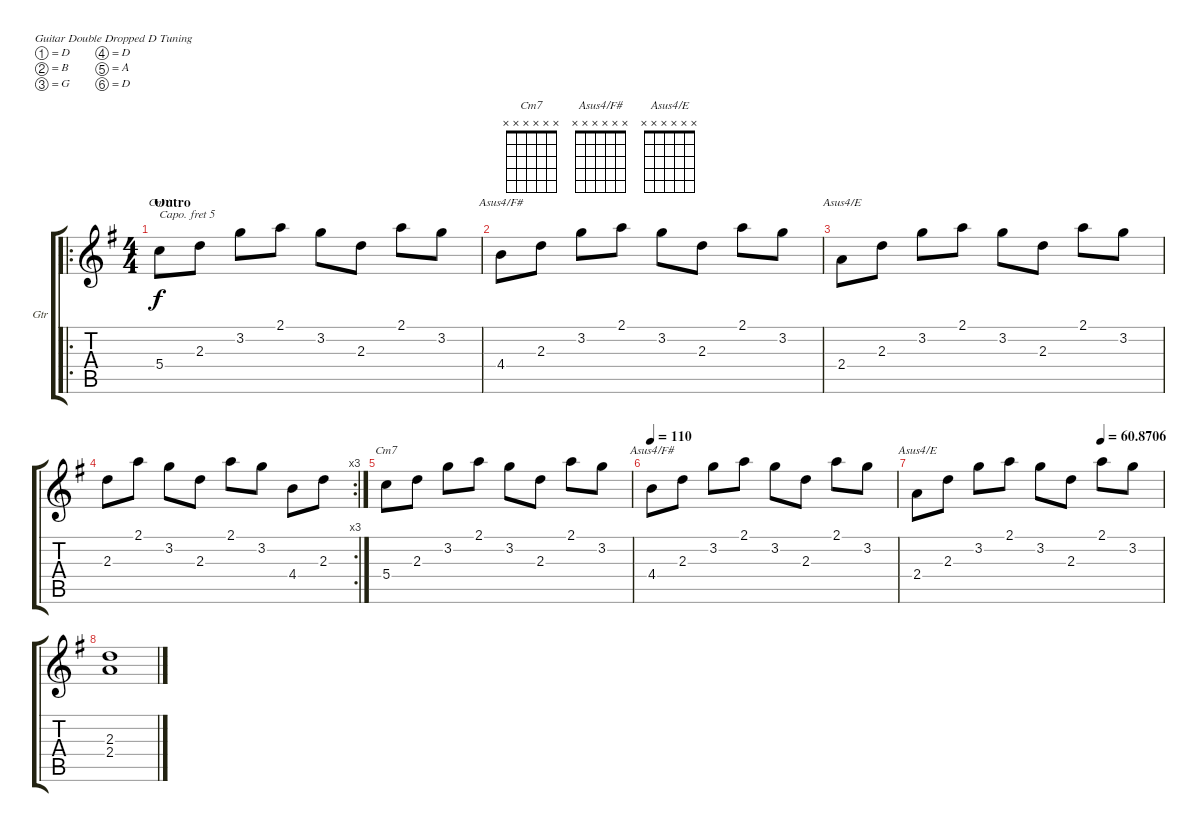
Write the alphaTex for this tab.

\bracketExtendMode groupsimilarinstruments
\firstSystemTrackNameOrientation horizontal
\otherSystemsTrackNameOrientation horizontal
\track ("Acoustic Guitar" "Gtr") {instrument acousticguitarnylon}
\staff {score tabs}
\capo 5
\tuning (D4 B3 G3 D3 A2 D2)
\chord ("Cm7" x x x x x x)
\chord ("Asus4/F#" x x x x x x)
\chord ("Asus4/E" x x x x x x)
\ro
\ts (4 4)
\section ("" "Outro")
\tempo (132 hide)
\clef g2
\ks g
5.4.8{ch "Cm7" dy f} 2.3.8 3.2.8 2.1.8 3.2.8 2.3.8 2.1.8 3.2.8 |
4.4.8{ch "Asus4/F#"} 2.3.8 3.2.8 2.1.8 3.2.8 2.3.8 2.1.8 3.2.8 |
2.4.8{ch "Asus4/E"} 2.3.8 3.2.8 2.1.8 3.2.8 2.3.8 2.1.8 3.2.8 |
\rc 3
2.3.8 2.1.8 3.2.8 2.3.8 2.1.8 3.2.8 4.4.8 2.3.8 |
\tempo (120 hide)
5.4.8{ch "Cm7"} 2.3.8 3.2.8 2.1.8 3.2.8 2.3.8 2.1.8 3.2.8 |
\tempo 110
4.4.8{ch "Asus4/F#"} 2.3.8 3.2.8 2.1.8 3.2.8 2.3.8 2.1.8 3.2.8 |
\tempo (90 hide)
\tempo (60.8706 0.75)
2.4.8{ch "Asus4/E"} 2.3.8 3.2.8 2.1.8 3.2.8 2.3.8 2.1.8 3.2.8 |
\tempo (50 hide)
(2.4 2.3).1
